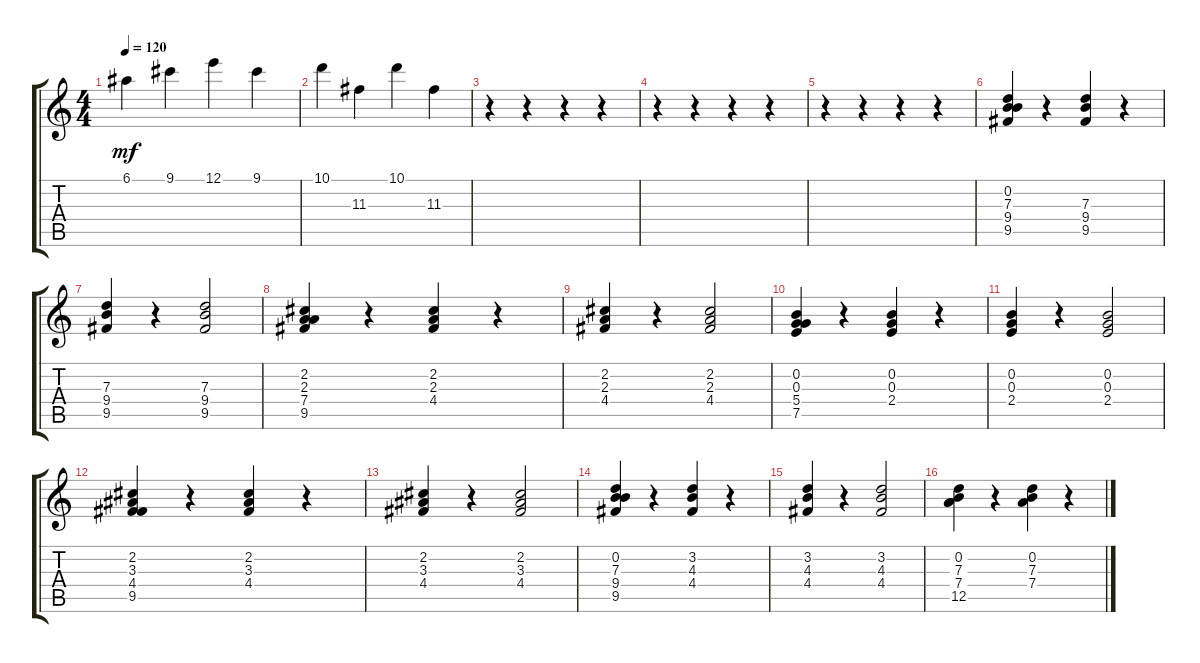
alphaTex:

\track "" {instrument electricbasspick}
\staff {score tabs}
\tuning (E4 B3 G3 D3 A2 E2) {hide}
\ts (4 4)
\tempo 120
\clef g2
\ks c
6.1.4{dy mf} 9.1.4 12.1.4 9.1.4 |
10.1.4 11.3.4 10.1.4 11.3.4 |
r.4 r.4 r.4 r.4 |
r.4 r.4 r.4 r.4 |
r.4 r.4 r.4 r.4 |
(0.2 7.3 9.4 9.5).4 r.4 (7.3 9.4 9.5).4 r.4 |
(7.3 9.4 9.5).4 r.4 (7.3 9.4 9.5).2 |
(2.2 2.3 7.4 9.5).4 r.4 (2.2 2.3 4.4).4 r.4 |
(2.2 2.3 4.4).4 r.4 (2.2 2.3 4.4).2 |
(0.2 0.3 5.4 7.5).4 r.4 (0.2 0.3 2.4).4 r.4 |
(0.2 0.3 2.4).4 r.4 (0.2 0.3 2.4).2 |
(2.2 3.3 4.4 9.5).4 r.4 (2.2 3.3 4.4).4 r.4 |
(2.2 3.3 4.4).4 r.4 (2.2 3.3 4.4).2 |
(0.2 7.3 9.4 9.5).4 r.4 (3.2 4.3 4.4).4 r.4 |
(3.2 4.3 4.4).4 r.4 (3.2 4.3 4.4).2 |
(0.2 7.3 7.4 12.5).4 r.4 (0.2 7.3 7.4).4 r.4
